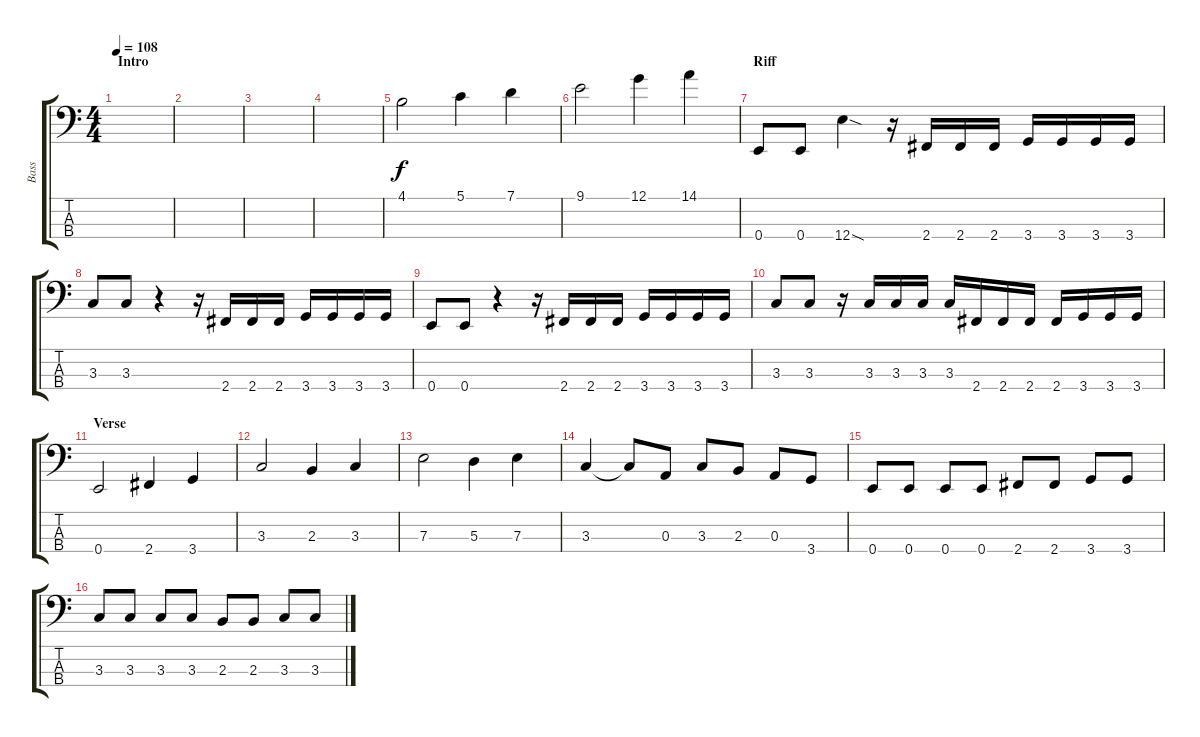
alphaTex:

\track ("Bass" "Bass") {instrument electricbassfinger}
\staff {score tabs}
\tuning (G2 D2 A1 E1) {hide}
\ts (4 4)
\section ("" "Intro")
\tempo 108
\clef f4
\ks c
|
|
|
|
4.1.2 5.1.4 7.1.4 |
9.1.2 12.1.4 14.1.4 |
\section ("" "Riff")
0.4.8 0.4.8 12.4{sod}.4 r.16 2.4.16 2.4.16 2.4.16 3.4.16 3.4.16 3.4.16 3.4.16 |
3.3.8 3.3.8 r.4 r.16 2.4.16 2.4.16 2.4.16 3.4.16 3.4.16 3.4.16 3.4.16 |
0.4.8 0.4.8 r.4 r.16 2.4.16 2.4.16 2.4.16 3.4.16 3.4.16 3.4.16 3.4.16 |
3.3.8 3.3.8 r.16 3.3.16 3.3.16 3.3.16 3.3.16 2.4.16 2.4.16 2.4.16 2.4.16 3.4.16 3.4.16 3.4.16 |
\section ("" "Verse")
0.4.2 2.4.4 3.4.4 |
3.3.2 2.3.4 3.3.4 |
7.3.2 5.3.4 7.3.4 |
3.3.4 3.3{t}.8 0.3.8 3.3.8 2.3.8 0.3.8 3.4.8 |
0.4.8 0.4.8 0.4.8 0.4.8 2.4.8 2.4.8 3.4.8 3.4.8 |
3.3.8 3.3.8 3.3.8 3.3.8 2.3.8 2.3.8 3.3.8 3.3.8
